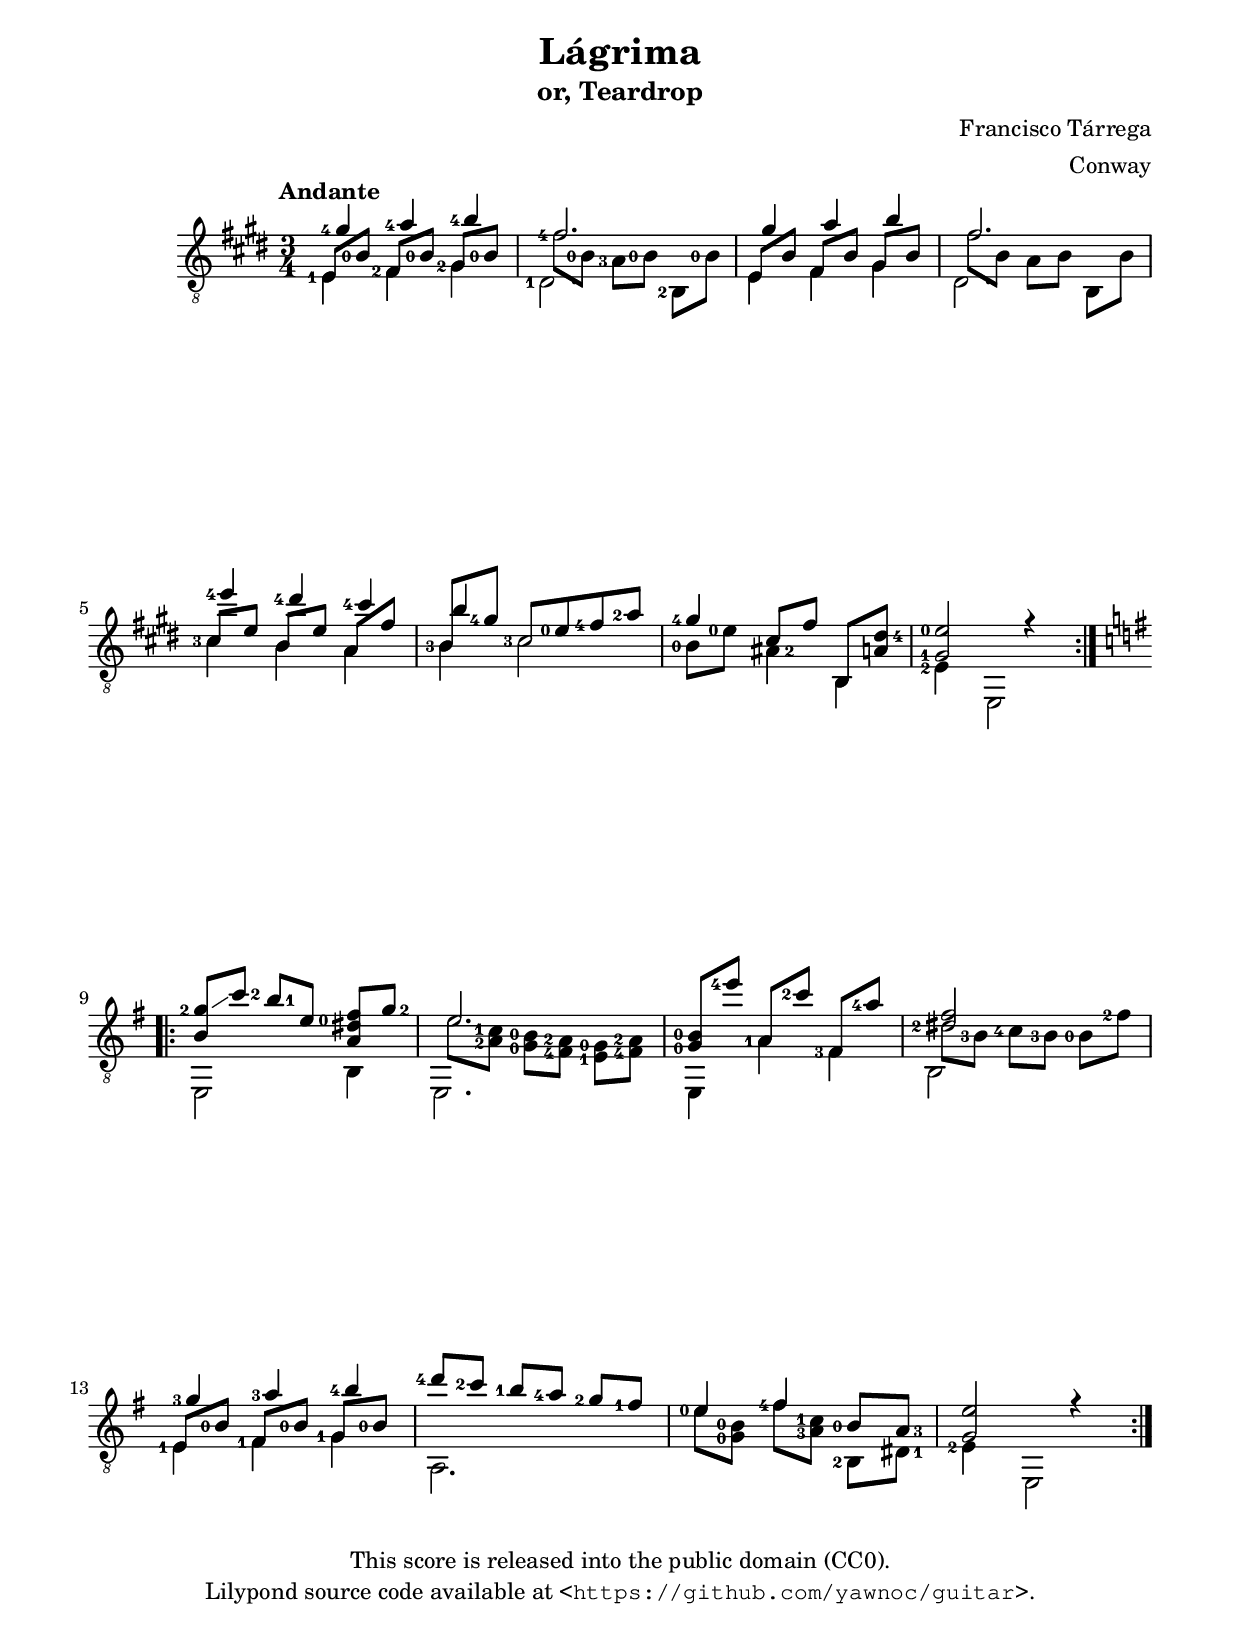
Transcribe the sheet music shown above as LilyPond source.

\version "2.18.2"


%%%%%%%%%%%%%%%%%%%%%%%%%%%%%%%%%%%%%%%%%%%%%%%%%%%%%%%%%%%%%%%%
% General
%%%%%%%%%%%%%%%%%%%%%%%%%%%%%%%%%%%%%%%%%%%%%%%%%%%%%%%%%%%%%%%%

\paper {
  top-margin = 1.5\cm
  left-margin = 1.5\cm
  right-margin = 1.5\cm
  bottom-margin = 1.5\cm
  ragged-last-bottom = ##f
  footnote-separator-markup = \markup { \vspace #1.5 }
}

globalSettings = {
  \accidentalStyle modern
  \compressFullBarRests
  \mergeDifferentlyHeadedOn
  \mergeDifferentlyDottedOn
  \numericTimeSignature
  \pointAndClickOff
  \override TextScript.extra-offset = #'(0 . 0.7)
  \override Score.FootnoteItem.annotation-line = ##f
}

origin-url = "https://github.com/yawnoc/guitar"

\header {
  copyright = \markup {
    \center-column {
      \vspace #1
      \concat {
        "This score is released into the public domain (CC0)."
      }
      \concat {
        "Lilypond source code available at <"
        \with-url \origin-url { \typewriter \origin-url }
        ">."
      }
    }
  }
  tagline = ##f
}

triplet = #(define-music-function
  (parser location music) (ly:music?)
  #{
    \tuplet 3/2 { $music }
  #}
)

tripletDuple = #(define-music-function
  (parser location music) (ly:music?)
  #{
    \tuplet 6/4 { $music }
  #}
)

overrideBeamedStemLengths = #(define-scheme-function
  (parser location lengths) (list?)
  #{
    \override Stem.details.beamed-lengths = $lengths
  #}
)
revertBeamedStemLengths = { \revert Stem.details.beamed-lengths }

overrideBeamVerticalPositions = #(define-scheme-function
  (parser location positions) (pair?)
  #{
    \override Beam.positions = $positions
  #}
)

%%%%%%%%%%%%%%%%%%%%%%%%%%%%%%%%%%%%%%%%%%%%%%%%%%%%%%%%%%%%%%%%
% Semantic bar lines
%%%%%%%%%%%%%%%%%%%%%%%%%%%%%%%%%%%%%%%%%%%%%%%%%%%%%%%%%%%%%%%%

barLineGoto = { \bar "||" }
barLineKeyChange = { \bar "||" }
barLineEnd = { \bar "|." }

%%%%%%%%%%%%%%%%%%%%%%%%%%%%%%%%%%%%%%%%%%%%%%%%%%%%%%%%%%%%%%%%
% Guitar notation
%%%%%%%%%%%%%%%%%%%%%%%%%%%%%%%%%%%%%%%%%%%%%%%%%%%%%%%%%%%%%%%%

stringNumbersAbove = { \set stringNumberOrientations = #'(up) }
stringNumbersBelow = { \set stringNumberOrientations = #'(down) }

fingeringAbove = { \set fingeringOrientations = #'(up) }
fingeringBelow = { \set fingeringOrientations = #'(down) }
fingeringAleft = { \set fingeringOrientations = #'(left) }
fingeringAright = { \set fingeringOrientations = #'(right) }

startGraceMusic = {
  <>(
  \override Fingering.font-size = -6
}
stopGraceMusic = {
  \revert Fingering.font-size
  <>)
}

overrideHorizontalShift = #(define-scheme-function
  (parser location distance) (number?)
  #{
    \override NoteColumn.force-hshift = $distance
  #}
)
revertHorizontalShift = { \revert NoteColumn.force-hshift }

barreSpan = #(define-music-function
  (parser location label offsetPair music)
  (string? (pair? (cons 0 0)) ly:music?)
  (let
    (
      (elements (extract-named-music music '(NoteEvent EventChord)))
    )
    (if
      (pair? elements)
      (let
        (
          (first-element (first elements))
          (last-element (last elements))
        )
        (set!
          (ly:music-property first-element 'articulations)
          (cons
            (make-music 'TextSpanEvent 'span-direction -1)
            (ly:music-property first-element 'articulations)
          )
        )
        (set!
          (ly:music-property last-element 'articulations)
          (cons
            (make-music 'TextSpanEvent 'span-direction 1)
            (ly:music-property last-element 'articulations)
          )
        )
      )
    )
  )
  #{
    \once \override TextSpanner.font-shape = #'upright
    \once \override TextSpanner.style = #'line
    \once \override TextSpanner.extra-offset = #offsetPair
    \once \override TextSpanner.bound-details = #`(
      (left
        (text . ,#{ \markup { \raise #-0.7 { #label \hspace #0.7 }} #})
        (Y . 0)
        (padding . -0.8)
        (attach-dir . -2)
      )
      (right
        (text . ,#{ \markup { \draw-line #'(0 . -1.3) } #}) ;; draw hook
        (Y . 0)
        (padding . -0.5)
        (attach-dir . 2)
      )
    )
    \once \override TextSpanner #'after-line-breaking = #(lambda (grob)
      (let*
        (
          (originalGrob (ly:grob-original grob))
          (splitGrobs (ly:spanner-broken-into originalGrob))
        )
        (if
          (and
            (>= (length splitGrobs) 2)
            (not (eq? (car (last-pair splitGrobs)) grob))
          )
          (begin
            (ly:grob-set-nested-property! grob
              '(bound-details right text)
              #{ \markup { \draw-line #'(0 . 0) } #} ;; suppress draw hook
            )
            (ly:grob-set-property! grob
              'extra-offset
              (cons
                (car offsetPair)
                (+ (cdr offsetPair) 0.7) ;; correction for suppressed hook
              )
            )
            (ly:grob-set-nested-property! grob
              '(bound-details right padding)
              #'-3 ;; increase spanner length
            )
          )
        )
      )
    )
    $music
  #}
)

barre = #(define-scheme-function
  (parser location label) (string?)
  #{
    \markup {
      \center-align {
        \hspace #0.7
        $label
      }
    }
  #}
)

nudgeNextBarre = #(define-scheme-function
  (parser location distance) (number?)
  #{
    \once \override TextScript.X-offset = $distance
  #}
)

position = #(define-scheme-function
  (parser location label) (string?)
  #{
    \markup {
      \center-align {
        \hspace #0.5
        $label
      }
    }
  #}
)

#(define-markup-command
  (markupString layout properties stringNumber) (markup?)
  (interpret-markup layout properties
    #{
      \markup \circle { \bold #stringNumber }
    #}
  )
)

#(define-markup-command
  (resonatesOn layout properties note stringNumber) (markup? markup?)
  (interpret-markup layout properties
    #{
      \markup { #note "resonates on" \markupString #stringNumber }
    #}
  )
)

%%%%%%%%%%%%%%%%%%%%%%%%%%%%%%%%%%%%%%%%%%%%%%%%%%%%%%%%%%%%%%%%
% Goto statements
%%%%%%%%%%%%%%%%%%%%%%%%%%%%%%%%%%%%%%%%%%%%%%%%%%%%%%%%%%%%%%%%

overrideGotoVisibility = {
  \once \override Score.RehearsalMark #'break-visibility = #'#(#t #t #f)
}

makeGotoMark = #(define-scheme-function
  (parser location label) (string?)
  #{
    \mark \markup { \small \italic $label }
  #}
)

simultaneousMarkSeparator = {
  \cadenzaOn
    s1073741824 % stupid, but works
  \cadenzaOff
}

coda = {
  \overrideGotoVisibility
  \mark \markup { \musicglyph #"scripts.coda" }
}

fine = {
  \overrideGotoVisibility
  \makeGotoMark Fine
}

dcAlCoda = {
  \overrideGotoVisibility
  \makeGotoMark "D.C. al Coda"
}

dcAlFine = {
  \overrideGotoVisibility
  \makeGotoMark "D.C. al Fine"
}

toCoda = {
  \overrideGotoVisibility
  \makeGotoMark "to Coda"
}



\header {
  title = "Lágrima"
  subtitle = "or, Teardrop"
  composer = "Francisco Tárrega"
  arranger = "Conway"
}


initialSignatures = {
  \tempo "Andante"
  \clef "treble_8"
  \key e \major
  \time 3/4
  \set Timing.beamExceptions = #'()
}


highVoiceMusic = {
  
  \globalSettings
  
  % Major section
  \barNumberCheck #1
  \repeat volta 2 {
    \relative c'' {
      \fingeringAleft
      \shiftOn
      <gis-4>4 <a-4> <b-4> |
      \shiftOff
      <fis-4>2. |
      \shiftOn
      gis4 a b |
      \shiftOff
      fis2. |
      \shiftOn
      <e'-4>4 <dis-4> <cis-4> |
      b \shiftOff cis,8[ <e-0> <fis-4> <a-2>] |
      <gis-4>4 cis,8 fis b,, \fingeringAright <dis'-4 a> |
      \fingeringAleft
      <e-0 gis,-1>2 r4 |
    }
  }
  
  % Minor section
  \barNumberCheck #9
  \key e \minor
  \repeat volta 2 {
    \relative c' {
      \fingeringAleft
      <g'-2 b,>8 \glissando \fingeringAright <c-2>
        <b-1> <e,-0>
        <fis dis a> <g-2> |
      e2. |
      \fingeringAleft
      <b-0 g-0>8 <e'-4> a,, <c'-2> fis,, <a'-4> |
      <fis dis-2>2 s4 |
      \shiftOn
      <g-3>4 <a-3> <b-4> |
      \shiftOff
      <d-4>8 <c-2> <b-1> <a-4> <g-2> <fis-1> |
      <e-0>4 <fis-4> <b,-0>8 \fingeringAright <a-3> |
      <g e'>2 r4 |
    }
  }
  
}


lowVoiceMusic = {
  
  \globalSettings
  
  % Major section
  \barNumberCheck #1
  \repeat volta 2 {
    \relative c {
      \fingeringAleft
      <e-1>4 <fis-2> <gis-2> |
      \shiftOn
      <dis-1>2. |
      \shiftOff
      e4 fis gis |
      \shiftOn
      dis2. |
      \shiftOff
      <cis'-3>4 b a |
      <b-3>4 <cis-3>2 |
      <b-0>8 <e-0> \fingeringAright <ais,-2>4 b, |
      \fingeringAleft
      <e-2>4 e,2 |
    }
  }
  
  % Minor section
  \barNumberCheck #9
  \repeat volta 2 {
    \relative c, {
      e2 b'4 |
      \shiftOn
      e,2. |
      \shiftOff
      \fingeringAleft
      e4 <a'-1> <fis-3> |
      \shiftOn
      b,2 s4 |
      \shiftOff
      <e-1>4 <fis-1> <g-1> |
      a,2. |
      e''8 <b-0 g-0> fis' <c-1 a-3> <b,-2> \fingeringAright <dis-1> |
      \fingeringAleft
      <e-2>4 e,2 |
    }
  }
  
}


middleVoiceMusic = {
  
  \globalSettings
  
  % Major section
  \barNumberCheck #1
  \repeat volta 2 {
    \relative c {
      \fingeringAleft
      \shiftOff
      e8 <b'-0> fis <b-0> gis <b-0> |
      \stemDown
      fis' <b,-0> <a-3> <b-0> <b,-2> <b'-0> |
      \stemUp
      e, b' fis b gis b |
      \stemDown
      fis' b, a b b, b' |
      \stemUp
      cis e b e a, fis' |
      b, <gis'-4> s2 |
      s2. |
      s2. |
    }
  }
  
  % Minor section
  \barNumberCheck #9
  \repeat volta 2 {
    \relative c' {
      s2. |
      \stemDown
      \fingeringAleft
      e8 <c-1 a-2> <b-0 g-0> <a-2 fis-4> <g-0 e-1> <a-2 fis-4> |
      s2. |
      dis8 <b-3> <c-4> <b-3> <b-0> <fis'-2> |
      \stemUp
      e, <b'-0> fis <b-0> g <b-0> |
      s2. |
      s2. |
      s2. |
    }
  }
  
}


allMusic = {
  \initialSignatures
  <<
    << \highVoiceMusic >>
      \\
    << \lowVoiceMusic >>
      \\
    << \middleVoiceMusic >>
  >>
}


\score {
  \allMusic
}
